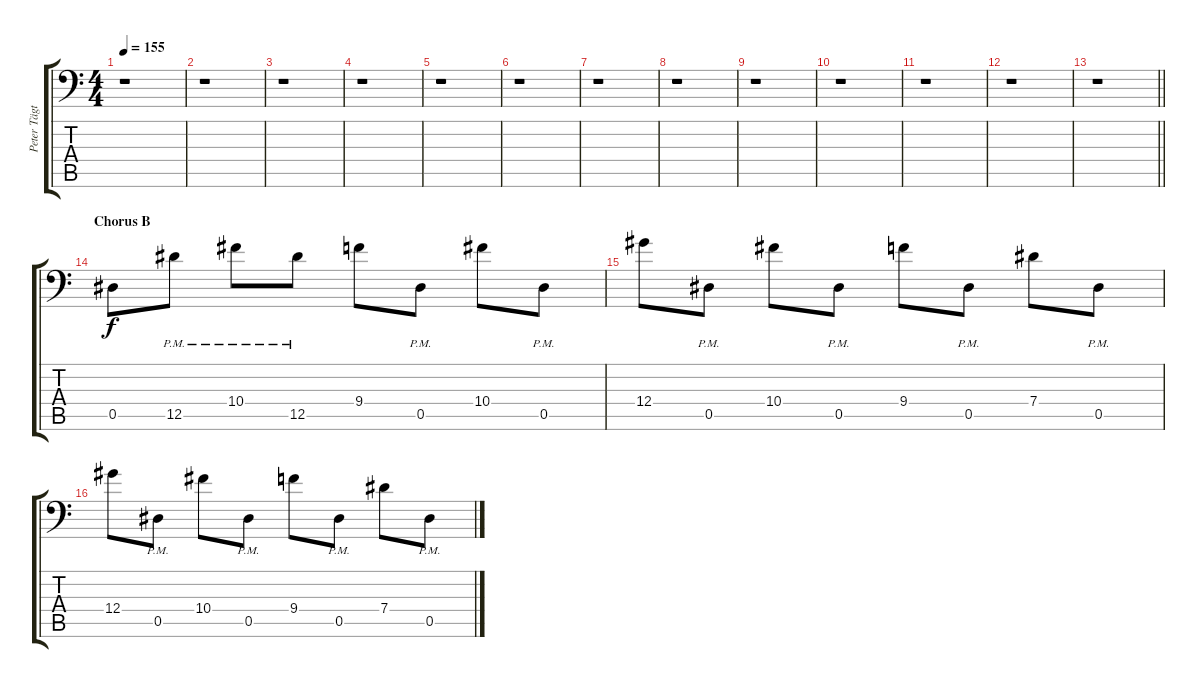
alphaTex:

\track ("Peter Tägtgren (Lead 1)" "Peter Tägt") {instrument distortionguitar}
\staff {score tabs}
\tuning (Bb3 F3 Db3 Ab2 Eb2 Bb1) {hide}
\ts (4 4)
\tempo 155
\clef f4
\ks c
r.1{dy f} |
r.1 |
r.1 |
r.1 |
r.1 |
r.1 |
r.1 |
r.1 |
r.1 |
r.1 |
r.1 |
r.1 |
\barLineRight lightlight
r.1 |
\section ("" "Chorus B")
0.5.8 12.5{pm}.8 10.4{pm}.8 12.5{pm}.8 9.4.8 0.5{pm}.8 10.4.8 0.5{pm}.8 |
12.4.8 0.5{pm}.8 10.4.8 0.5{pm}.8 9.4.8 0.5{pm}.8 7.4.8 0.5{pm}.8 |
12.4.8 0.5{pm}.8 10.4.8 0.5{pm}.8 9.4.8 0.5{pm}.8 7.4.8 0.5{pm}.8
